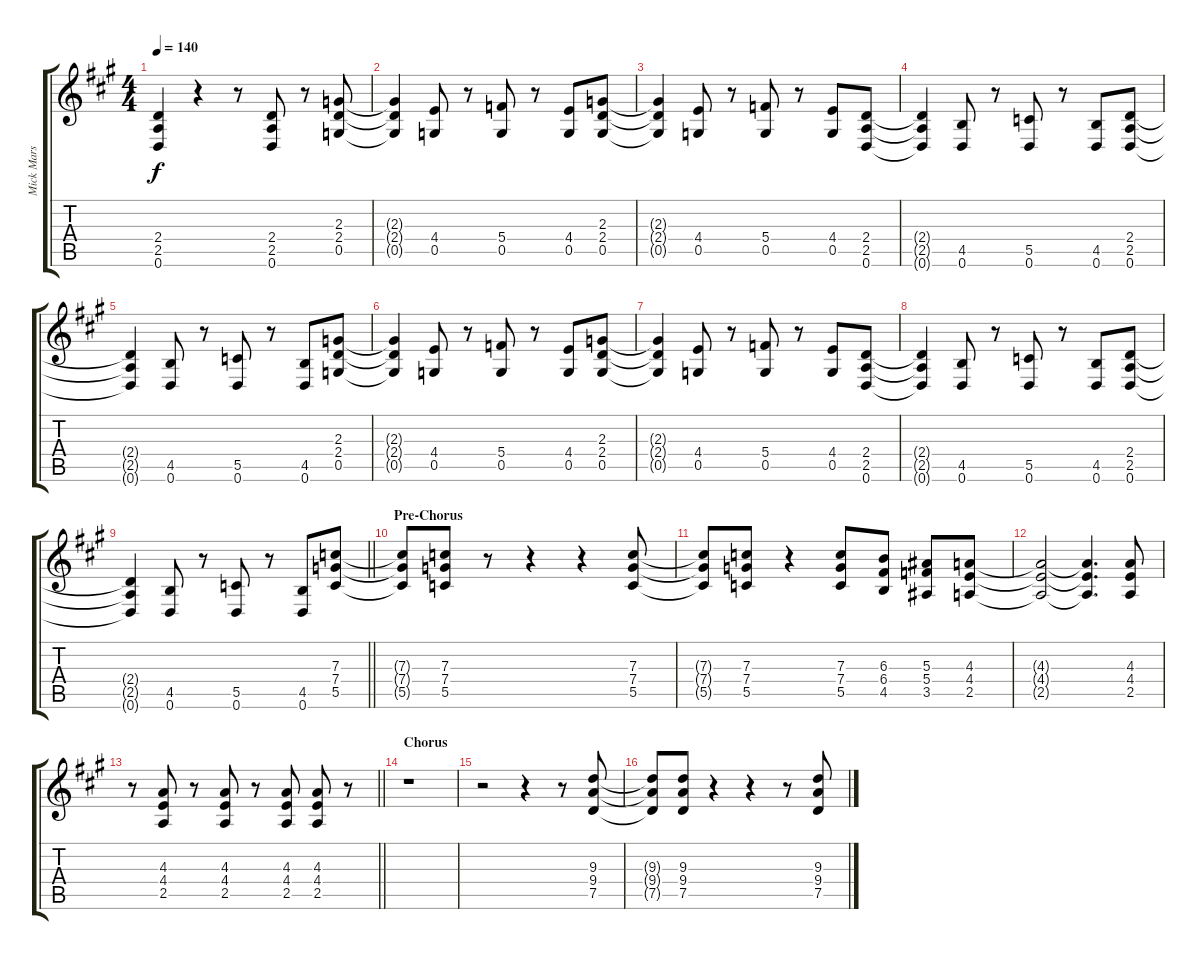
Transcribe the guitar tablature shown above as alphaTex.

\track ("Mick Mars - Rhytm - Guitar III" "Mick Mars ") {instrument overdrivenguitar}
\staff {score tabs}
\tuning (D4 A3 F3 C3 G2 D2) {hide}
\ts (4 4)
\tempo 140
\clef g2
\ks a
(2.4{t} 2.5{t} 0.6{t}).4{dy f} r.4 r.8 (2.4 2.5 0.6).8 r.8 (2.3 2.4 0.5).8 |
(2.3{t} 2.4{t} 0.5{t}).4 (4.4 0.5).8 r.8 (5.4 0.5).8 r.8 (4.4 0.5).8 (2.3 2.4 0.5).8 |
(2.3{t} 2.4{t} 0.5{t}).4 (4.4 0.5).8 r.8 (5.4 0.5).8 r.8 (4.4 0.5).8 (2.4 2.5 0.6).8 |
(2.4{t} 2.5{t} 0.6{t}).4 (4.5 0.6).8 r.8 (5.5 0.6).8 r.8 (4.5 0.6).8 (2.4 2.5 0.6).8 |
(2.4{t} 2.5{t} 0.6{t}).4 (4.5 0.6).8 r.8 (5.5 0.6).8 r.8 (4.5 0.6).8 (2.3 2.4 0.5).8 |
(2.3{t} 2.4{t} 0.5{t}).4 (4.4 0.5).8 r.8 (5.4 0.5).8 r.8 (4.4 0.5).8 (2.3 2.4 0.5).8 |
(2.3{t} 2.4{t} 0.5{t}).4 (4.4 0.5).8 r.8 (5.4 0.5).8 r.8 (4.4 0.5).8 (2.4 2.5 0.6).8 |
(2.4{t} 2.5{t} 0.6{t}).4 (4.5 0.6).8 r.8 (5.5 0.6).8 r.8 (4.5 0.6).8 (2.4 2.5 0.6).8 |
\barLineRight lightlight
(2.4{t} 2.5{t} 0.6{t}).4 (4.5 0.6).8 r.8 (5.5 0.6).8 r.8 (4.5 0.6).8 (7.3 7.4 5.5).8 |
\section ("" "Pre-Chorus")
(7.3{t} 7.4{t} 5.5{t}).8 (7.3 7.4 5.5).8 r.8 r.4 r.4 (7.3 7.4 5.5).8 |
(7.3{t} 7.4{t} 5.5{t}).8 (7.3 7.4 5.5).8 r.4 (7.3 7.4 5.5).8 (6.3 6.4 4.5).8 (5.3 5.4 3.5).8 (4.3 4.4 2.5).8 |
(4.3{t} 4.4{t} 2.5{t}).2 (4.3{t} 4.4{t} 2.5{t}).4{d} (4.3 4.4 2.5).8 |
\barLineRight lightlight
r.8 (4.3 4.4 2.5).8 r.8 (4.3 4.4 2.5).8 r.8 (4.3 4.4 2.5).8 (4.3 4.4 2.5).8 r.8 |
\section ("" "Chorus")
r.1 |
r.2 r.4 r.8 (9.3 9.4 7.5).8 |
(9.3{t} 9.4{t} 7.5{t}).8 (9.3 9.4 7.5).8 r.4 r.4 r.8 (9.3 9.4 7.5).8
